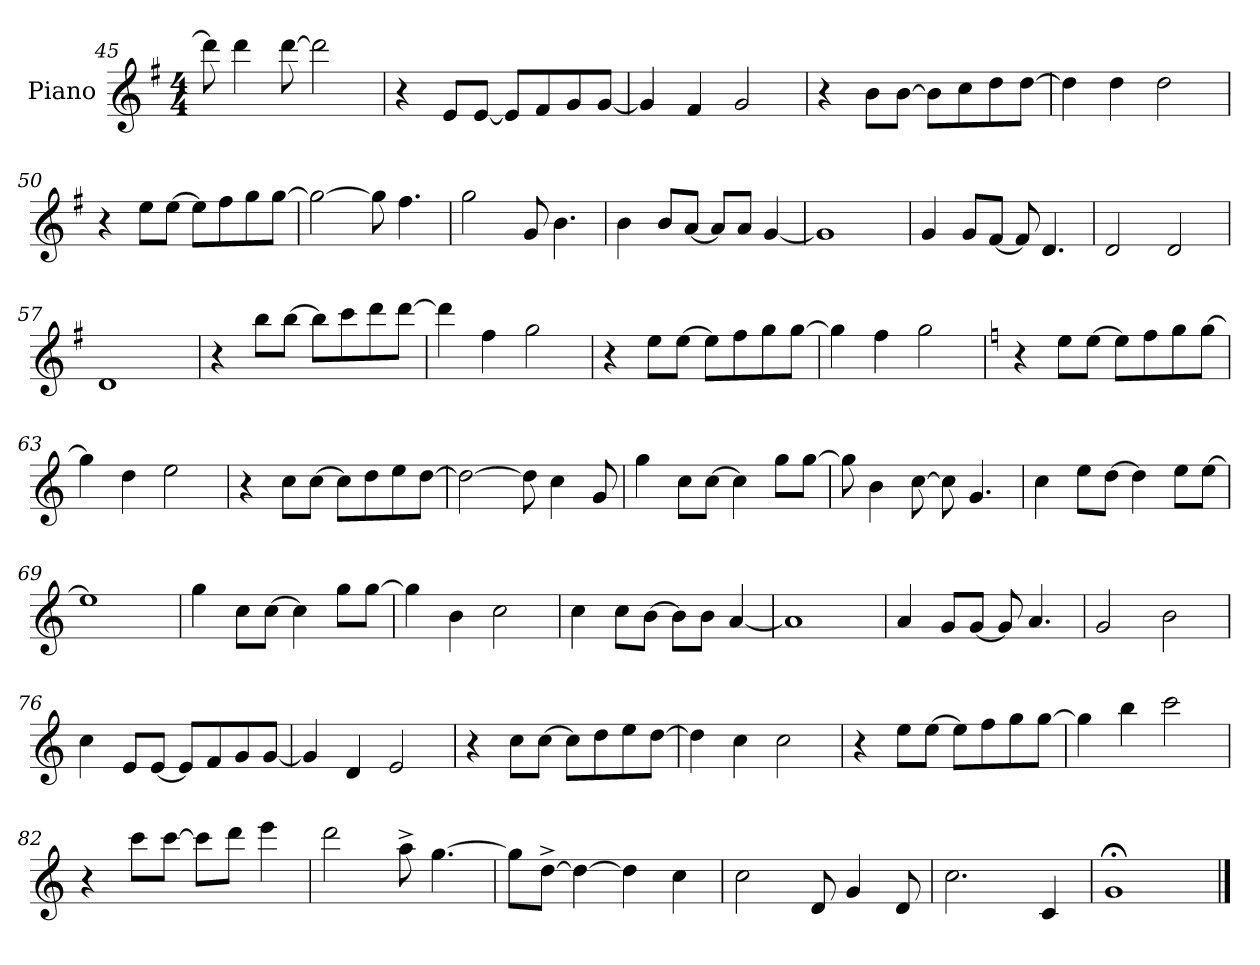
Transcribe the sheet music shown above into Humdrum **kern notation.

**kern
*part1
*staff1
*I"Piano
*I'Pno.
*clefG2
*k[f#]
*G:
*M4/4
=45
8ddd\]
4ddd\
[8ddd\
2ddd\]
!!LO:PB:g=z
=46
4r
8e/L
[8e/J
8e/L]
8f#/
8g/
[8g/J
=47
4g/]
4f#/
2g/
=48
4r
8b\L
[8b\J
8b\L]
8cc\
8dd\
[8dd\J
=49
4dd\]
4dd\
2dd\
!!LO:LB:g=z
=50
4r
8ee\L
[8ee\J
8ee\L]
8ff#\
8gg\
[8gg\J
=51
2gg\_
8gg\]
4.ff#\
=52
2gg\
8g/
4.b\
=53
4b\
8b/L
[8a/J
8a/L]
8a/J
[4g/
=54
1g]
=55
4g/
8g/L
[8f#/J
8f#/]
4.d/
!!LO:LB:g=z
=56
2d/
2d/
=57
1d
=58
4r
8bb\L
[8bb\J
8bb\L]
8ccc\
8ddd\
[8ddd\J
=59
4ddd\]
4ff#\
2gg\
=60
4r
8ee\L
[8ee\J
8ee\L]
8ff#\
8gg\
[8gg\J
!!LO:LB:g=z
=61
4gg\]
4ff#\
2gg\
=62
*k[]
*C:
4r
8ee\L
[8ee\J
8ee\L]
8ff\
8gg\
[8gg\J
=63
4gg\]
4dd\
2ee\
=64
4r
8cc\L
[8cc\J
8cc\L]
8dd\
8ee\
[8dd\J
=65
2dd\_
8dd\]
4cc\
8g/
!!LO:LB:g=z
=66
4gg\
8cc\L
[8cc\J
4cc\]
8gg\L
[8gg\J
=67
8gg\]
4b\
[8cc\
8cc\]
4.g/
=68
4cc\
8ee\L
[8dd\J
4dd\]
8ee\L
[8ee\J
=69
1ee]
=70
4gg\
8cc\L
[8cc\J
4cc\]
8gg\L
[8gg\J
!!LO:LB:g=z
=71
4gg\]
4b\
2cc\
=72
4cc\
8cc\L
[8b\J
8b\L]
8b\J
[4a/
=73
1a]
=74
4a/
8g/L
[8g/J
8g/]
4.a/
=75
2g/
2b\
!!LO:LB:g=z
=76
4cc\
8e/L
[8e/J
8e/L]
8f/
8g/
[8g/J
=77
4g/]
4d/
2e/
=78
4r
8cc\L
[8cc\J
8cc\L]
8dd\
8ee\
[8dd\J
=79
4dd\]
4cc\
2cc\
=80
4r
8ee\L
[8ee\J
8ee\L]
8ff\
8gg\
[8gg\J
!!LO:LB:g=z
=81
4gg\]
4bb\
2ccc\
=82
4r
8ccc\L
[8ccc\J
8ccc\L]
8ddd\J
4eee\
=83
2ddd\
8aa^\
[4.gg\
=84
8gg\L]
[8dd^\J
4dd\_
4dd\]
4cc\
=85
2cc\
8d/
4g/
8d/
=86
2.cc\
4c/
=87
1g;<
==
*-
